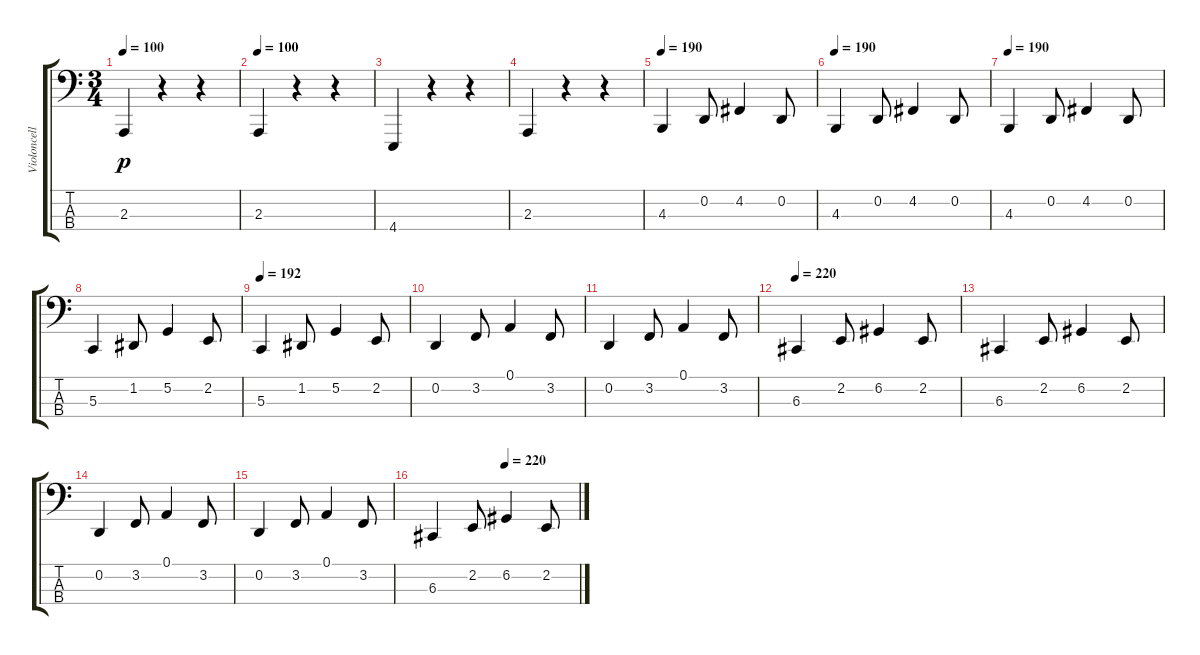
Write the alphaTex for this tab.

\track ("Violoncello" "Violoncell") {instrument cello}
\staff {score tabs}
\tuning (A2 D2 G1 C1) {hide}
\ts (3 4)
\tempo 100
\clef f4
\ks c
2.3.4{dy p} r.4 r.4 |
\tempo 100
2.3.4 r.4 r.4 |
4.4.4 r.4 r.4 |
2.3.4 r.4 r.4 |
\tempo 190
4.3.4{instrument pizzicatostrings} 0.2.8 4.2.4 0.2.8 |
\tempo 190
4.3.4 0.2.8 4.2.4 0.2.8 |
\tempo 220
\tempo 190
4.3.4 0.2.8 4.2.4 0.2.8 |
5.3.4 1.2.8 5.2.4 2.2.8 |
\tempo 192
5.3.4 1.2.8 5.2.4 2.2.8 |
0.2.4 3.2.8 0.1.4 3.2.8 |
0.2.4 3.2.8 0.1.4 3.2.8 |
\tempo 220
6.3.4 2.2.8 6.2.4 2.2.8 |
6.3.4 2.2.8 6.2.4 2.2.8 |
0.2.4 3.2.8 0.1.4 3.2.8 |
0.2.4 3.2.8 0.1.4 3.2.8 |
\tempo (220 0.5)
6.3.4 2.2.8 6.2.4 2.2.8
